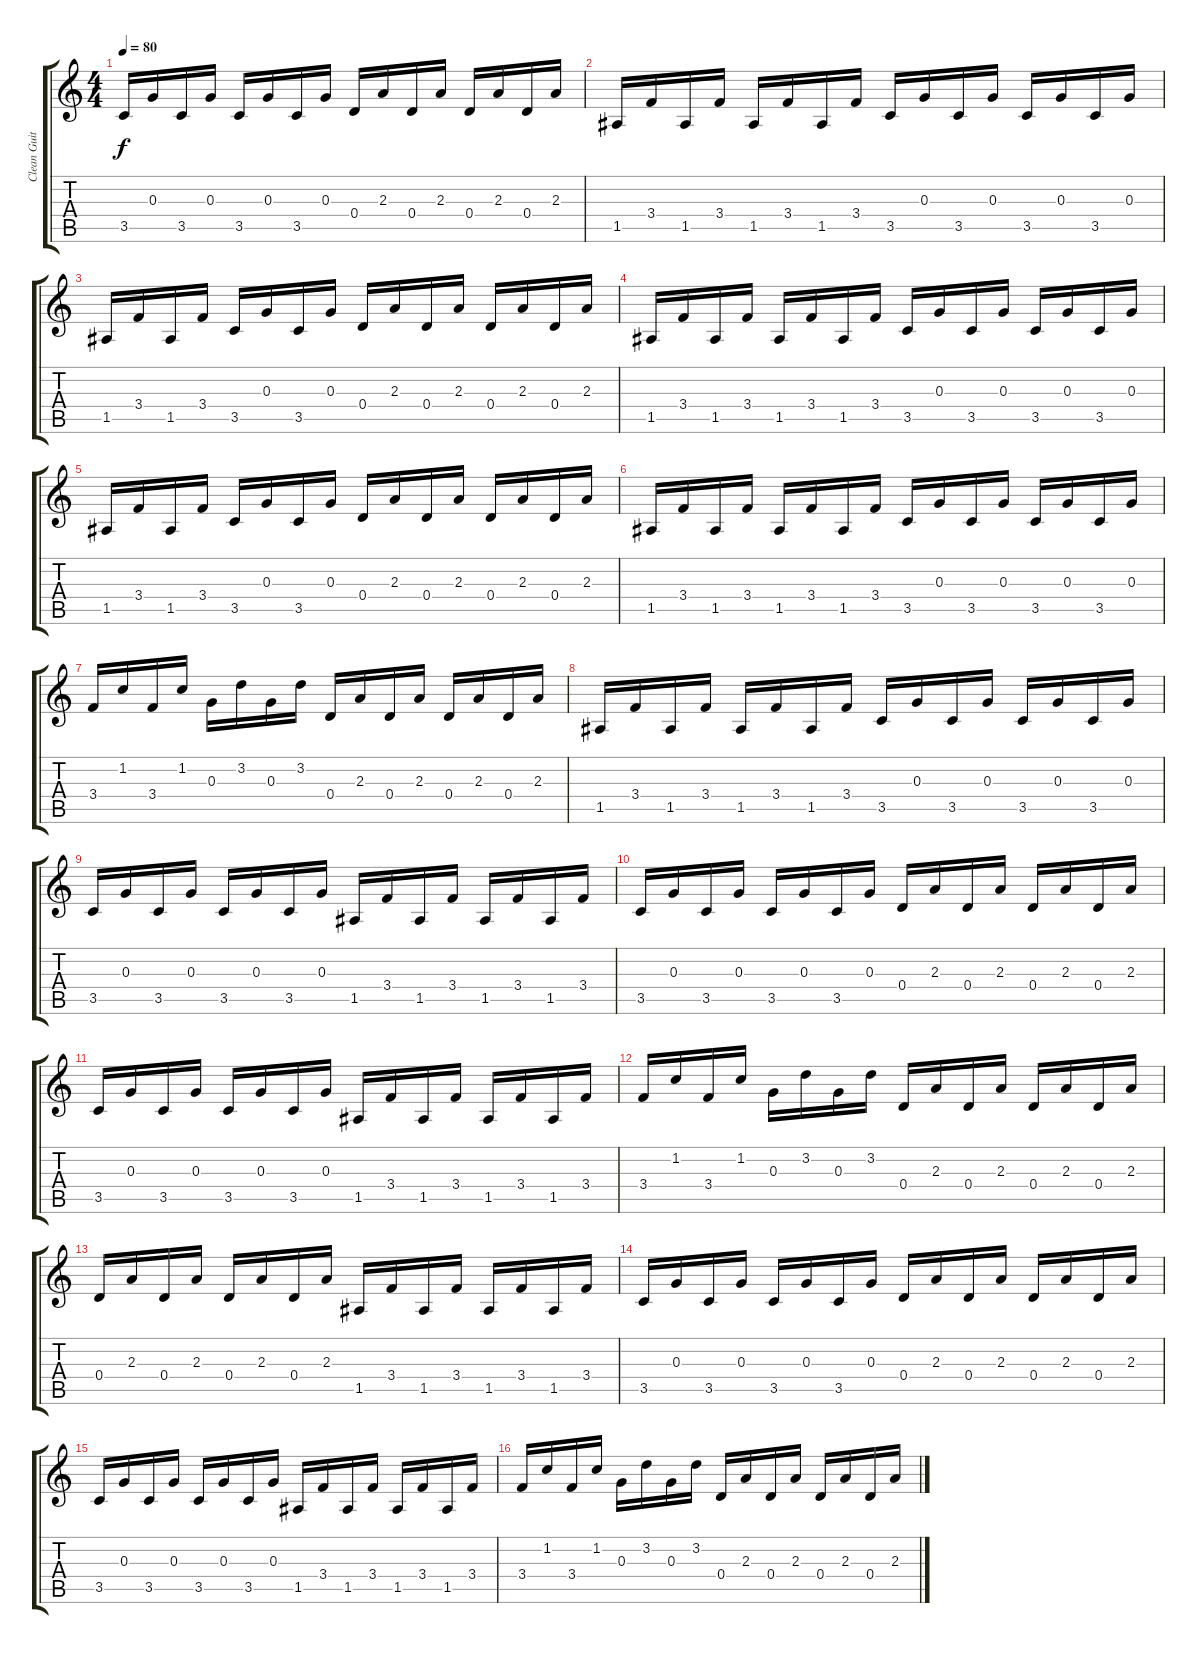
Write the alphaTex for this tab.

\track ("Clean Guitar 2" "Clean Guit") {instrument acousticguitarsteel}
\staff {score tabs}
\tuning (E4 B3 G3 D3 A2 E2) {hide}
\ts (4 4)
\tempo 80
\clef g2
\ks c
3.5.16{dy f} 0.3.16 3.5.16 0.3.16 3.5.16 0.3.16 3.5.16 0.3.16 0.4.16 2.3.16 0.4.16 2.3.16 0.4.16 2.3.16 0.4.16 2.3.16 |
1.5.16 3.4.16 1.5.16 3.4.16 1.5.16 3.4.16 1.5.16 3.4.16 3.5.16 0.3.16 3.5.16 0.3.16 3.5.16 0.3.16 3.5.16 0.3.16 |
1.5.16 3.4.16 1.5.16 3.4.16 3.5.16 0.3.16 3.5.16 0.3.16 0.4.16 2.3.16 0.4.16 2.3.16 0.4.16 2.3.16 0.4.16 2.3.16 |
1.5.16 3.4.16 1.5.16 3.4.16 1.5.16 3.4.16 1.5.16 3.4.16 3.5.16 0.3.16 3.5.16 0.3.16 3.5.16 0.3.16 3.5.16 0.3.16 |
1.5.16 3.4.16 1.5.16 3.4.16 3.5.16 0.3.16 3.5.16 0.3.16 0.4.16 2.3.16 0.4.16 2.3.16 0.4.16 2.3.16 0.4.16 2.3.16 |
1.5.16 3.4.16 1.5.16 3.4.16 1.5.16 3.4.16 1.5.16 3.4.16 3.5.16 0.3.16 3.5.16 0.3.16 3.5.16 0.3.16 3.5.16 0.3.16 |
3.4.16 1.2.16 3.4.16 1.2.16 0.3.16 3.2.16 0.3.16 3.2.16 0.4.16 2.3.16 0.4.16 2.3.16 0.4.16 2.3.16 0.4.16 2.3.16 |
1.5.16 3.4.16 1.5.16 3.4.16 1.5.16 3.4.16 1.5.16 3.4.16 3.5.16 0.3.16 3.5.16 0.3.16 3.5.16 0.3.16 3.5.16 0.3.16 |
3.5.16 0.3.16 3.5.16 0.3.16 3.5.16 0.3.16 3.5.16 0.3.16 1.5.16 3.4.16 1.5.16 3.4.16 1.5.16 3.4.16 1.5.16 3.4.16 |
3.5.16 0.3.16 3.5.16 0.3.16 3.5.16 0.3.16 3.5.16 0.3.16 0.4.16 2.3.16 0.4.16 2.3.16 0.4.16 2.3.16 0.4.16 2.3.16 |
3.5.16 0.3.16 3.5.16 0.3.16 3.5.16 0.3.16 3.5.16 0.3.16 1.5.16 3.4.16 1.5.16 3.4.16 1.5.16 3.4.16 1.5.16 3.4.16 |
3.4.16 1.2.16 3.4.16 1.2.16 0.3.16 3.2.16 0.3.16 3.2.16 0.4.16 2.3.16 0.4.16 2.3.16 0.4.16 2.3.16 0.4.16 2.3.16 |
0.4.16 2.3.16 0.4.16 2.3.16 0.4.16 2.3.16 0.4.16 2.3.16 1.5.16 3.4.16 1.5.16 3.4.16 1.5.16 3.4.16 1.5.16 3.4.16 |
3.5.16 0.3.16 3.5.16 0.3.16 3.5.16 0.3.16 3.5.16 0.3.16 0.4.16 2.3.16 0.4.16 2.3.16 0.4.16 2.3.16 0.4.16 2.3.16 |
3.5.16 0.3.16 3.5.16 0.3.16 3.5.16 0.3.16 3.5.16 0.3.16 1.5.16 3.4.16 1.5.16 3.4.16 1.5.16 3.4.16 1.5.16 3.4.16 |
3.4.16 1.2.16 3.4.16 1.2.16 0.3.16 3.2.16 0.3.16 3.2.16 0.4.16 2.3.16 0.4.16 2.3.16 0.4.16 2.3.16 0.4.16 2.3.16
